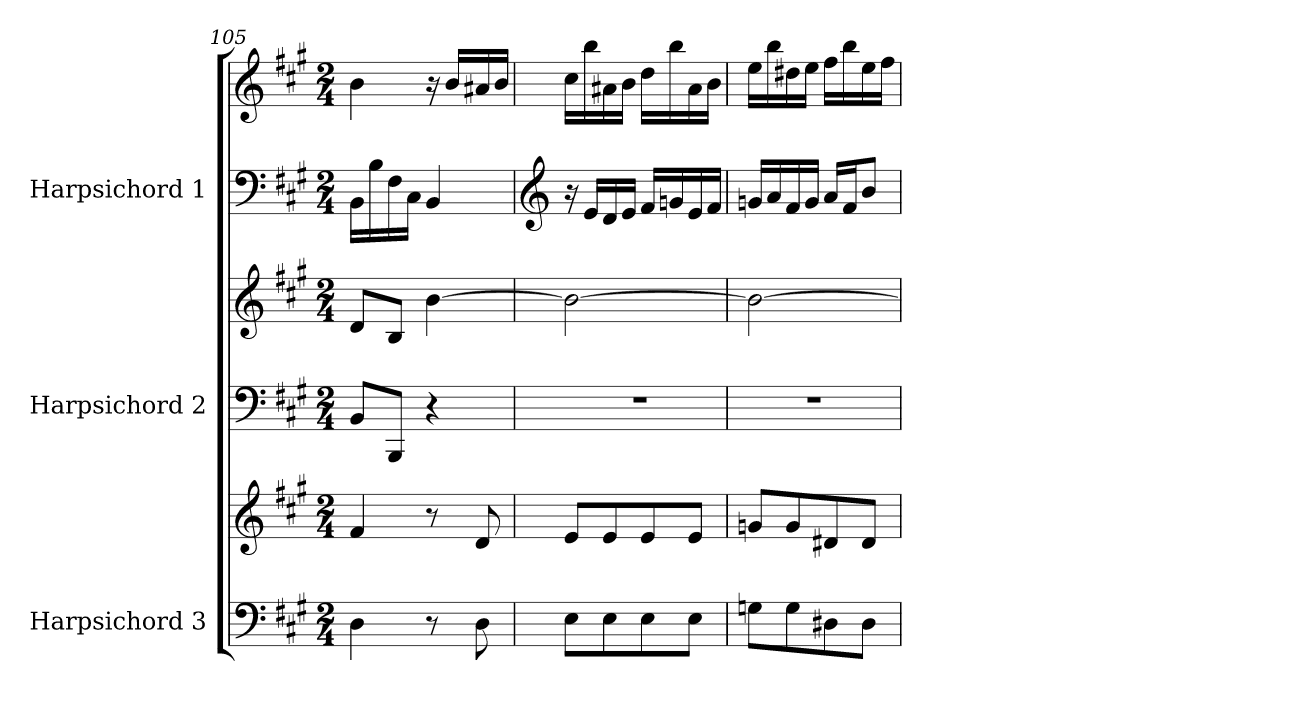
**kern	**kern	**kern	**kern	**kern	**kern
*part3	*part3	*part2	*part2	*part1	*part1
*staff6	*staff5	*staff4	*staff3	*staff2	*staff1
*I"Harpsichord 3	*	*I"Harpsichord 2	*	*I"Harpsichord 1	*
*I'Hp	*	*I'Hp	*	*I'Hp	*
*clefF4	*clefG2	*clefF4	*clefG2	*clefF4	*clefG2
*k[f#c#g#]	*k[f#c#g#]	*k[f#c#g#]	*k[f#c#g#]	*k[f#c#g#]	*k[f#c#g#]
*M2/4	*M2/4	*M2/4	*M2/4	*M2/4	*M2/4
=105	=105	=105	=105	=105	=105
4D\	4f#/	8BB/L	8d/L	16BB\LL	4b\
.	.	.	.	16B\	.
.	.	8BBB/J	8B/J	16F#\	.
.	.	.	.	16C#\JJ	.
8r	8r	4r	[4b\	4BB/	16r
.	.	.	.	.	16b/LL
8D\	8d/	.	.	.	16a#X/
.	.	.	.	.	16b/JJ
=106	=106	=106	=106	=106	=106
*	*	*	*	*clefG2	*
8E\L	8e/L	2r	2b\_	16r	16cc#\LL
.	.	.	.	16e/LL	16bb\
8E\	8e/	.	.	16d/	16a#X\
.	.	.	.	16e/JJ	16b\JJ
8E\	8e/	.	.	16f#/LL	16dd\LL
.	.	.	.	16gn/	16bb\
8E\J	8e/J	.	.	16e/	16a#\
.	.	.	.	16f#/JJ	16b\JJ
=107	=107	=107	=107	=107	=107
8Gn\L	8gn/L	2r	2b\_	16gn/LL	16ee\LL
.	.	.	.	16a/	16bb\
8G\	8g/	.	.	16f#/	16dd#X\
.	.	.	.	16g/JJ	16ee\JJ
8D#X\	8d#X/	.	.	16a/LL	16ff#\LL
.	.	.	.	16f#/J	16bb\
8D#\J	8d#/J	.	.	8b/J	16ee\
.	.	.	.	.	16ff#\JJ
=	=	=	=	=	=
*-	*-	*-	*-	*-	*-
